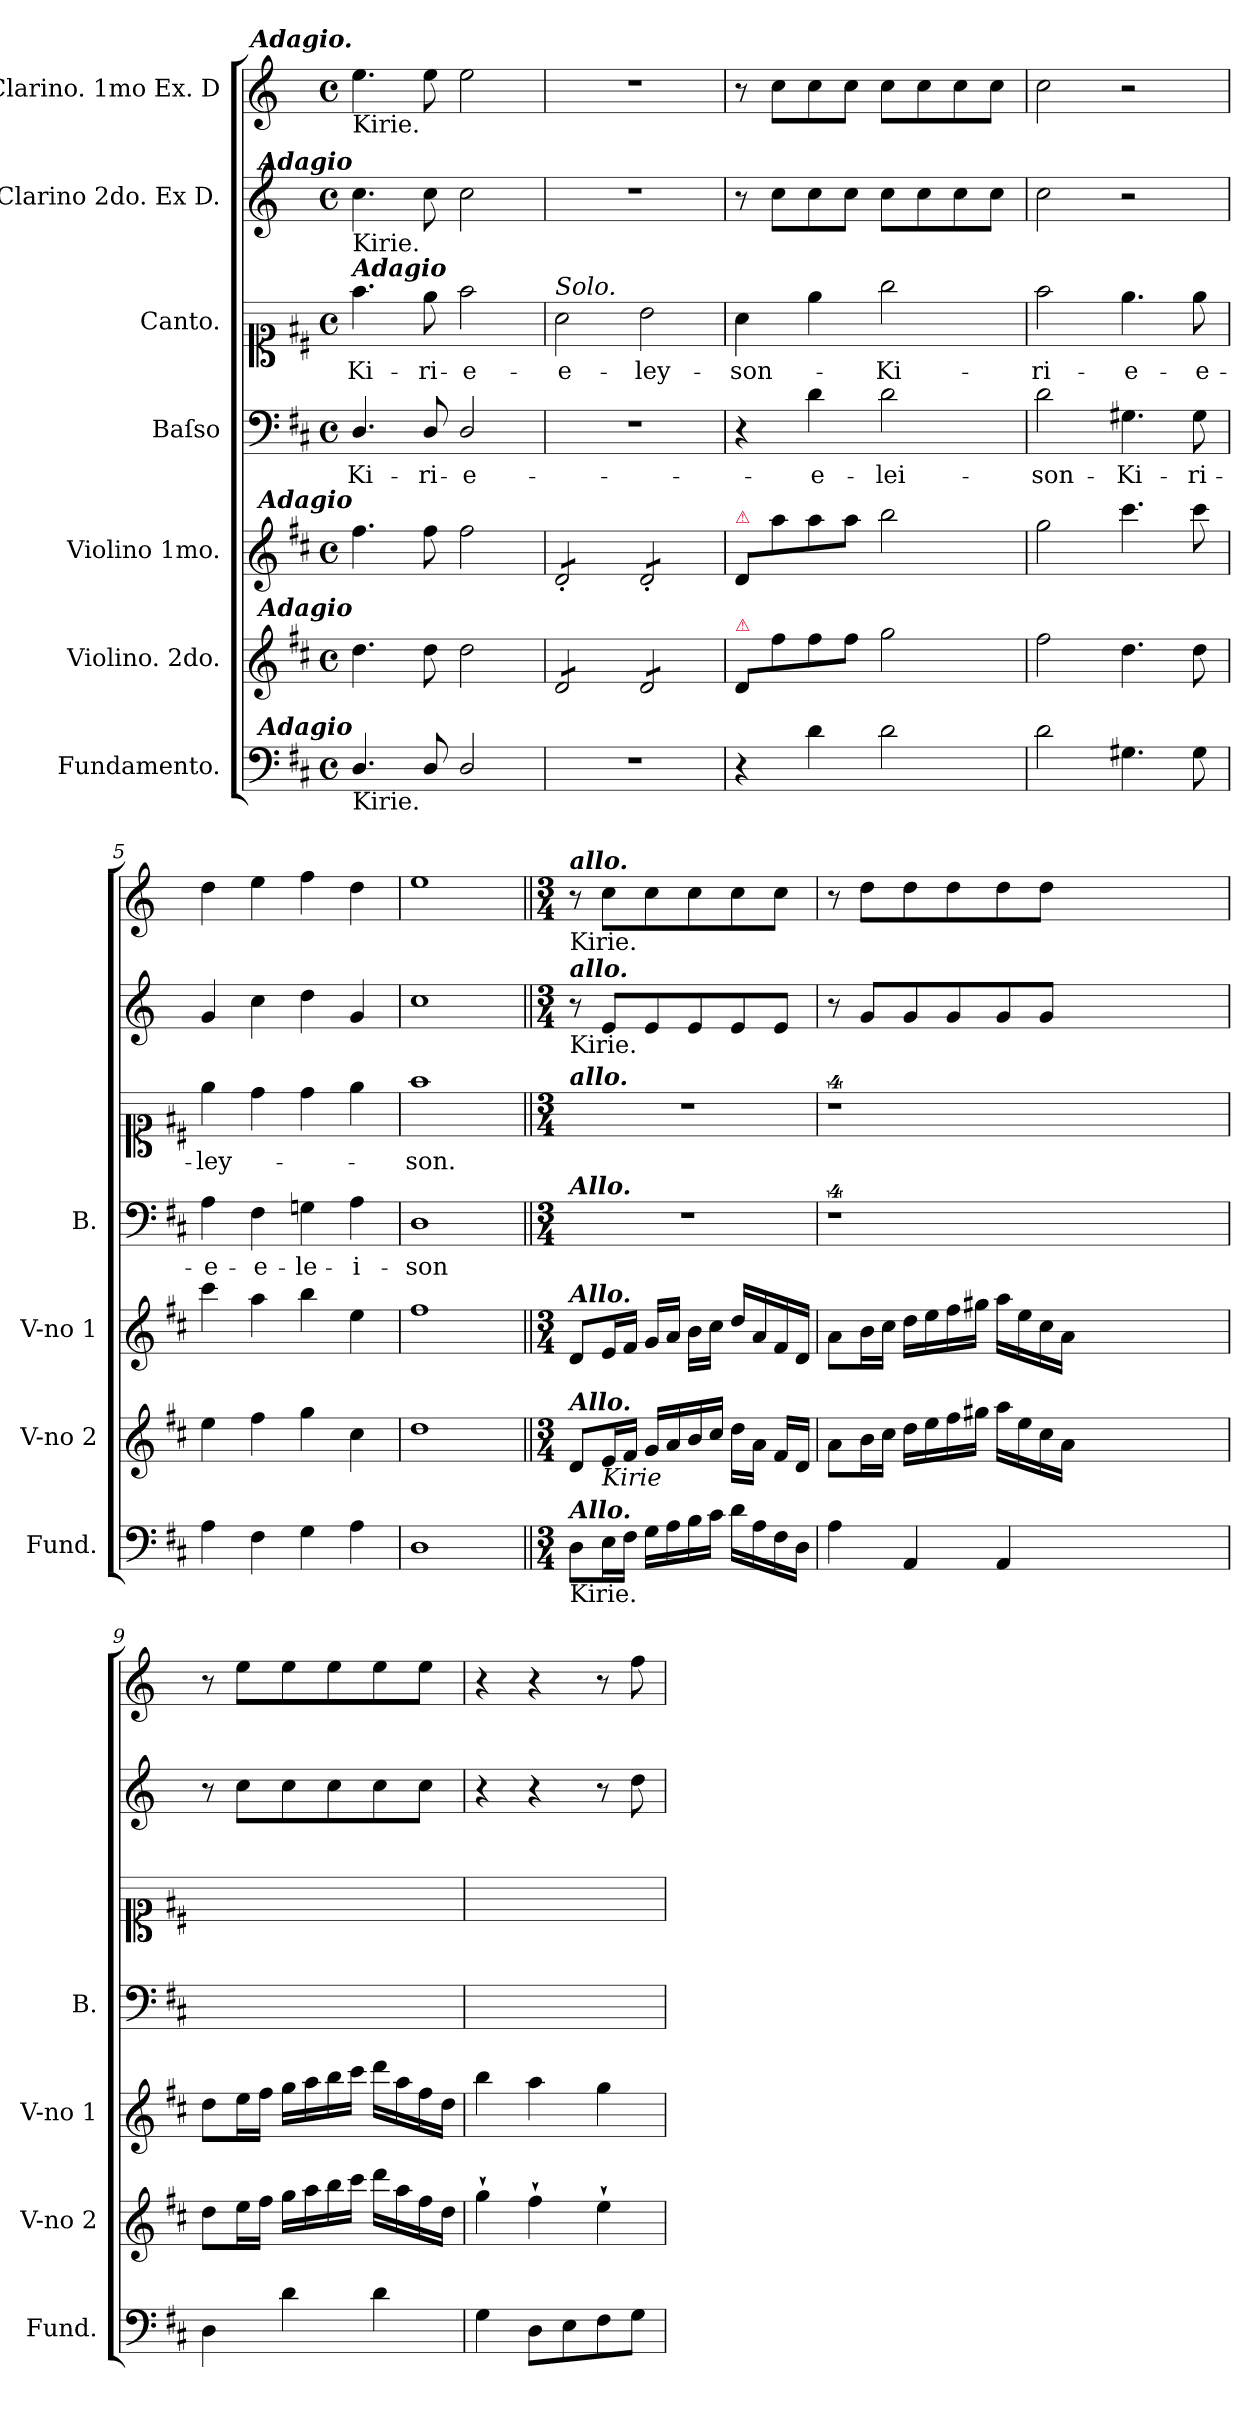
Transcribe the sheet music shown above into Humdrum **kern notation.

**kern	**kern	**kern	**kern	**text	**kern	**text	**kern	**kern
*part7	*part6	*part5	*part4	*part4	*part3	*part3	*part2	*part1
*staff7	*staff6	*staff5	*staff4	*staff4	*staff3	*staff3	*staff2	*staff1
*I"Fundamento.	*I"Violino. 2do.	*I"Violino 1mo.	*I"Baſso	*	*I"Canto.	*	*I"Clarino 2do. Ex D.	*I"Clarino. 1mo Ex. D
*I'Fund.	*I'V-no 2	*I'V-no 1	*I'B.	*	*	*	*	*
*clefF4	*clefG2	*clefG2	*clefF4	*	*clefC1	*	*clefG2	*clefG2
*	*	*	*	*	*	*	*ITrd-1c-2	*ITrd-1c-2
*k[f#c#]	*k[f#c#]	*k[f#c#]	*k[f#c#]	*	*k[f#c#]	*	*k[f#c#]	*k[f#c#]
*M4/4	*M4/4	*M4/4	*M4/4	*	*M4/4	*	*M4/4	*M4/4
*met(c)	*met(c)	*met(c)	*met(c)	*	*met(c)	*	*met(c)	*met(c)
=1	=1	=1	=1	=1	=1	=1	=1	=1
!	!	!	!	!	!	!	!	!LO:TX:b:t=Kirie.
!	!	!	!	!	!	!	!	!LO:TX:a:Bi:rj:t=Adagio.
!	!	!	!	!	!	!	!LO:TX:b:t=Kirie.	!
!	!	!	!	!	!	!	!LO:TX:a:Bi:rj:t=Adagio	!
!	!	!	!	!	!LO:TX:a:Bi:t=Adagio	!	!	!
!	!	!LO:TX:a:Bi:rj:t=Adagio	!	!	!	!	!	!
!	!LO:TX:a:Bi:rj:t=Adagio	!	!	!	!	!	!	!
!LO:TX:b:t=Kirie.	!	!	!	!	!	!	!	!
!LO:TX:a:Bi:rj:t=Adagio	!	!	!	!	!	!	!	!
4.D/	4.dd\	4.ff#\	4.D/	Ki-	4.ff#\	Ki-	4.dd\	4.ff#\
8D/	8dd\	8ff#\	8D/	-ri-	8ee\	-ri-	8dd\	8ff#\
2D/	2dd\	2ff#\	2D/	-e-	2ff#\	-e-	2dd\	2ff#\
=2	=2	=2	=2	=2	=2	=2	=2	=2
!	!	!	!	!	!LO:TX:a:i:t=Solo.	!	!	!
*	*tremolo	*	*	*	*	*	*	*
*	*	*tremolo	*	*	*	*	*	*
1r	8d/L	8d'>/L	1r	.	2a\	-e-	1r	1r
.	8d/	8d'>/	.	.	.	.	.	.
.	8d/	8d'>/	.	.	.	.	.	.
.	8d/J	8d'>/J	.	.	.	.	.	.
.	8d/L	8d'>/L	.	.	2b\	-ley-	.	.
.	8d/	8d'>/	.	.	.	.	.	.
.	8d/	8d'>/	.	.	.	.	.	.
.	8d/J	8d'>/J	.	.	.	.	.	.
*	*	*Xtremolo	*	*	*	*	*	*
*	*Xtremolo	*	*	*	*	*	*	*
=3	=3	=3	=3	=3	=3	=3	=3	=3
!	!	!LO:TX:a:color=crimson:t=⚠	!	!	!	!	!	!
!	!LO:TX:a:color=crimson:t=⚠	!	!	!	!	!	!	!
4r	8d/L	8d/L	4r	.	4a\	-son-	8r	8r
.	8ff#\	8aa\	.	.	.	.	8dd\L	8dd\L
4d\	8ff#\	8aa\	4d\	-e-	4ee\	.	8dd\	8dd\
.	8ff#\J	8aa\J	.	.	.	.	8dd\J	8dd\J
2d\	2gg\	2bb\	2d\	-lei-	2gg\	-Ki-	8dd\L	8dd\L
.	.	.	.	.	.	.	8dd\	8dd\
.	.	.	.	.	.	.	8dd\	8dd\
.	.	.	.	.	.	.	8dd\J	8dd\J
=4	=4	=4	=4	=4	=4	=4	=4	=4
2d\	2ff#\	2gg\	2d\	-son-	2ff#\	-ri-	2dd\	2dd\
4.G#X\	4.dd\	4.ccc#\	4.G#X\	-Ki-	4.ee\	-e-	2r	2r
8G#\	8dd\	8ccc#\	8G#\	-ri-	8ee\	-e-	.	.
=5	=5	=5	=5	=5	=5	=5	=5	=5
4A\	4ee\	4ccc#\	4A\	-e-	4ee\	-ley-	4a/	4ee\
4F#\	4ff#\	4aa\	4F#\	-e-	4dd\	.	4dd\	4ff#\
4G\	4gg\	4bb\	4Gn\	-le-	4dd\	.	4ee\	4gg\
4A\	4cc#\	4ee\	4A\	-i-	4ee\	.	4a/	4ee\
=6	=6	=6	=6	=6	=6	=6	=6	=6
1D\	1dd\	1ff#\	1D\	-son	1ff#\	-son.	1dd\	1ff#\
=7||	=7||	=7||	=7||	=7||	=7||	=7||	=7||	=7||
*M3/4	*M3/4	*M3/4	*M3/4	*	*M3/4	*	*M3/4	*M3/4
!	!	!	!	!	!	!	!	!LO:TX:b:t=Kirie.
!	!	!	!	!	!	!	!	!LO:TX:a:Bi:t=allo.
!	!	!	!	!	!	!	!LO:TX:b:t=Kirie.	!
!	!	!	!	!	!	!	!LO:TX:a:Bi:t=allo.	!
!	!	!	!	!	!LO:TX:a:Bi:t=allo.	!	!	!
!	!	!	!LO:TX:a:Bi:t=Allo.	!	!	!	!	!
!	!	!LO:TX:a:Bi:t=Allo.	!	!	!	!	!	!
!	!LO:TX:a:Bi:t=Allo.	!	!	!	!	!	!	!
!LO:TX:b:t=Kirie.	!	!	!	!	!	!	!	!
!LO:TX:a:Bi:t=Allo.	!	!	!	!	!	!	!	!
8D\L	8d/L	8d/L	2.r	.	2.r	.	8r	8r
!	!LO:TX:b:i:t=Kirie	!	!	!	!	!	!	!
16E\L	16e/L	16e/L	.	.	.	.	8f#/L	8dd\L
16F#\JJ	16f#/JJ	16f#/JJ	.	.	.	.	.	.
16G\LL	16g/LL	16g/LL	.	.	.	.	8f#/	8dd\
16A\	16a/	16a/JJ	.	.	.	.	.	.
16B\	16b/	16b\LL	.	.	.	.	8f#/	8dd\
16c#\JJ	16cc#/JJ	16cc#\JJ	.	.	.	.	.	.
16d\LL	16dd\LL	16dd/LL	.	.	.	.	8f#/	8dd\
16A\	16a\JJ	16a/	.	.	.	.	.	.
16F#\	16f#/LL	16f#/	.	.	.	.	8f#/J	8dd\J
16D\JJ	16d/JJ	16d/JJ	.	.	.	.	.	.
=8	=8	=8	=8	=8	=8	=8	=8	=8
4A\	8a\L	8a\L	4%9r	.	4%9r	.	8r	8r
.	16b\L	16b\L	.	.	.	.	8a/L	8ee\L
.	16cc#\JJ	16cc#\JJ	.	.	.	.	.	.
4AA/	16dd\LL	16dd\LL	.	.	.	.	8a/	8ee\
.	16ee\	16ee\	.	.	.	.	.	.
.	16ff#\	16ff#\	.	.	.	.	8a/	8ee\
.	16gg#X\JJ	16gg#X\JJ	.	.	.	.	.	.
4AA/	16aa\LL	16aa\LL	.	.	.	.	8a/	8ee\
.	16ee\	16ee\	.	.	.	.	.	.
.	16cc#\	16cc#\	.	.	.	.	8a/J	8ee\J
.	16a\JJ	16a\JJ	.	.	.	.	.	.
1.ryy	1.ryy	1.ryy	.	.	.	.	1.ryy	1.ryy
=9	=9	=9	=9	=9	=9	=9	=9	=9
4D\	8dd\L	8dd\L	2.ryy	.	2.ryy	.	8r	8r
.	16ee\L	16ee\L	.	.	.	.	8dd\L	8ff#\L
.	16ff#\JJ	16ff#\JJ	.	.	.	.	.	.
4d\	16gg\LL	16gg\LL	.	.	.	.	8dd\	8ff#\
.	16aa\	16aa\	.	.	.	.	.	.
.	16bb\	16bb\	.	.	.	.	8dd\	8ff#\
.	16ccc#\JJ	16ccc#\JJ	.	.	.	.	.	.
4d\	16ddd\LL	16ddd\LL	.	.	.	.	8dd\	8ff#\
.	16aa\	16aa\	.	.	.	.	.	.
.	16ff#\	16ff#\	.	.	.	.	8dd\J	8ff#\J
.	16dd\JJ	16dd\JJ	.	.	.	.	.	.
=10	=10	=10	=10	=10	=10	=10	=10	=10
4G\	4gg`\	4bb\	2.ryy	.	2.ryy	.	4r	4r
8D\L	4ff#`\	4aa\	.	.	.	.	4r	4r
8E\	.	.	.	.	.	.	.	.
8F#\	4ee`\	4gg\	.	.	.	.	8r	8r
8G\J	.	.	.	.	.	.	8ee\	8gg\
=	=	=	=	=	=	=	=	=
*-	*-	*-	*-	*-	*-	*-	*-	*-
